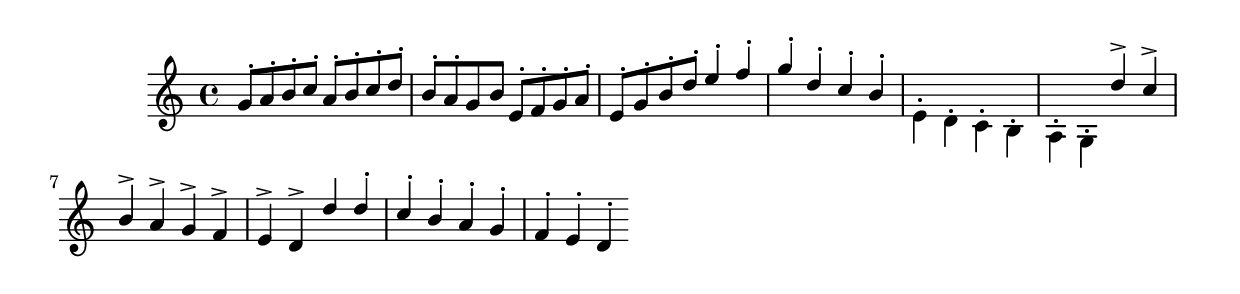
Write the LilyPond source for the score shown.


\version "2.14.0"

\header{

  texidoc=" Some scripts must have quantized postions. VErtical
 position descend monotonously for a descending scale.  The staccato
 dot is close to the notehead. If the head is in a space, then the dot
 is in the space next to it.  "

}

\layout {
  ragged-right = ##t
}

{
  \new Voice \relative c'' { 
    \voiceOne
    g8-. a-. b-. c-. 
    a-. b-. c-. d-. 
    b8[-. a-. g b] 
    e,-. f-. g-. a-. 
    e-. g-. b-. d-.
  }
  \context Voice {
    \relative c' {
      e'4-. f-. g-. d-. c-. b-.
      \stemDown
      e,-. d-. c-. b-. a-. g-.    
    }
    \relative c'' {
      \stemUp		 
      d-> c-> b-> a-> g-> f-> e-> d->
      d'
      d-. c-. b-. a-. g-. f-. e-. d-. 
    }  
  }
}
